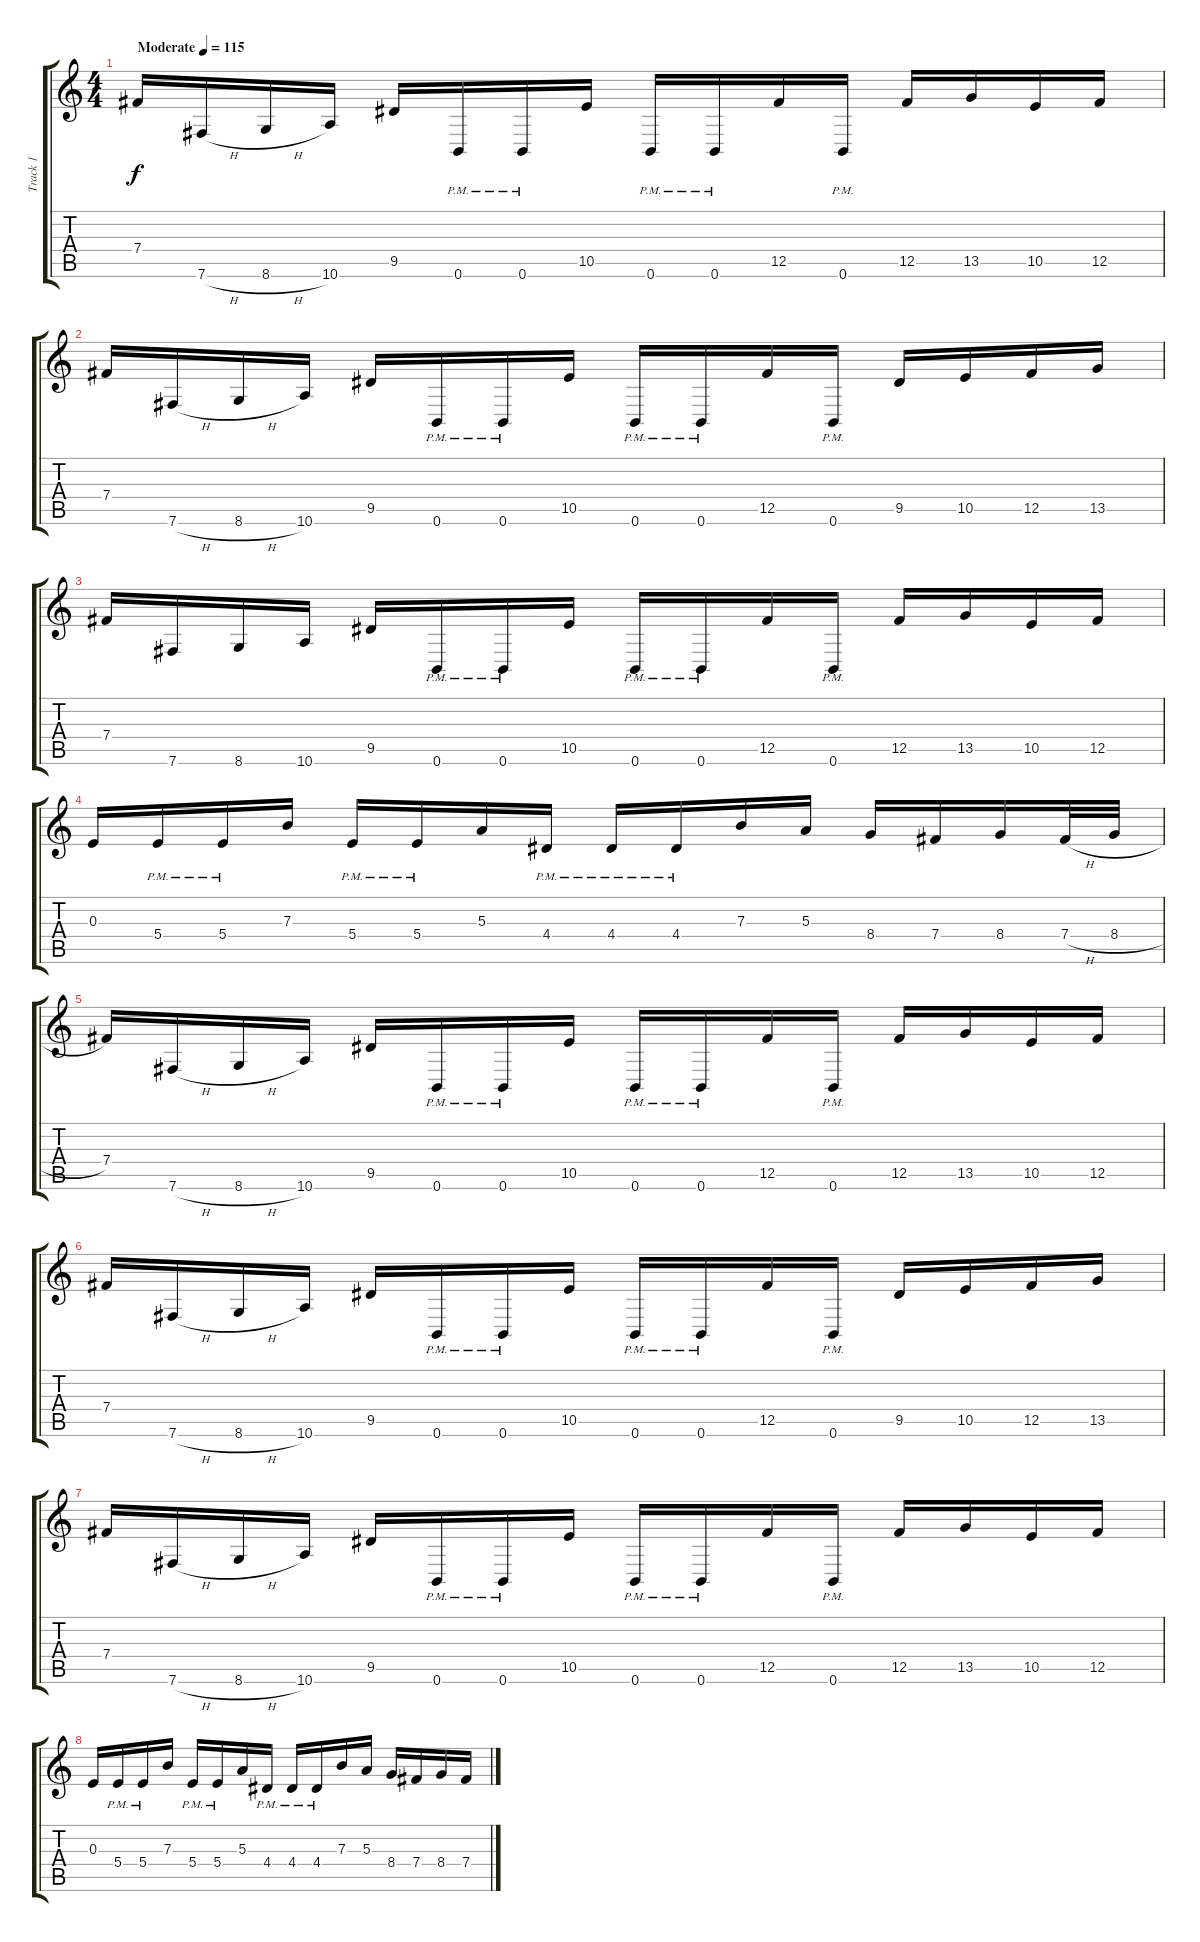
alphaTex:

\track ("Track 1" "Track 1") {instrument distortionguitar}
\staff {score tabs}
\tuning (Db4 Ab3 E3 B2 Gb2 B1) {hide}
\ts (4 4)
\tempo (115 "Moderate")
\clef g2
\ks c
7.4.16{dy f instrument distortionguitar} 7.6{h}.16 8.6{h}.16 10.6.16 9.5.16 0.6{pm}.16 0.6{pm}.16 10.5.16 0.6{pm}.16 0.6{pm}.16 12.5.16 0.6{pm}.16 12.5.16 13.5.16 10.5.16 12.5.16 |
7.4.16 7.6{h}.16 8.6{h}.16 10.6.16 9.5.16 0.6{pm}.16 0.6{pm}.16 10.5.16 0.6{pm}.16 0.6{pm}.16 12.5.16 0.6{pm}.16 9.5.16 10.5.16 12.5.16 13.5.16 |
7.4.16 7.6.16 8.6.16 10.6.16 9.5.16 0.6{pm}.16 0.6{pm}.16 10.5.16 0.6{pm}.16 0.6{pm}.16 12.5.16 0.6{pm}.16 12.5.16 13.5.16 10.5.16 12.5.16 |
0.3.16 5.4{pm}.16 5.4{pm}.16 7.3.16 5.4{pm}.16 5.4{pm}.16 5.3.16 4.4{pm}.16 4.4{pm}.16 4.4{pm}.16 7.3.16 5.3.16 8.4.16 7.4.16 8.4.16 7.4{h}.32 8.4{h}.32 |
7.4.16 7.6{h}.16 8.6{h}.16 10.6.16 9.5.16 0.6{pm}.16 0.6{pm}.16 10.5.16 0.6{pm}.16 0.6{pm}.16 12.5.16 0.6{pm}.16 12.5.16 13.5.16 10.5.16 12.5.16 |
7.4.16 7.6{h}.16 8.6{h}.16 10.6.16 9.5.16 0.6{pm}.16 0.6{pm}.16 10.5.16 0.6{pm}.16 0.6{pm}.16 12.5.16 0.6{pm}.16 9.5.16 10.5.16 12.5.16 13.5.16 |
7.4.16 7.6{h}.16 8.6{h}.16 10.6.16 9.5.16 0.6{pm}.16 0.6{pm}.16 10.5.16 0.6{pm}.16 0.6{pm}.16 12.5.16 0.6{pm}.16 12.5.16 13.5.16 10.5.16 12.5.16 |
0.3.16 5.4{pm}.16 5.4{pm}.16 7.3.16 5.4{pm}.16 5.4{pm}.16 5.3.16 4.4{pm}.16 4.4{pm}.16 4.4{pm}.16 7.3.16 5.3.16 8.4.16 7.4.16 8.4.16 7.4.16
